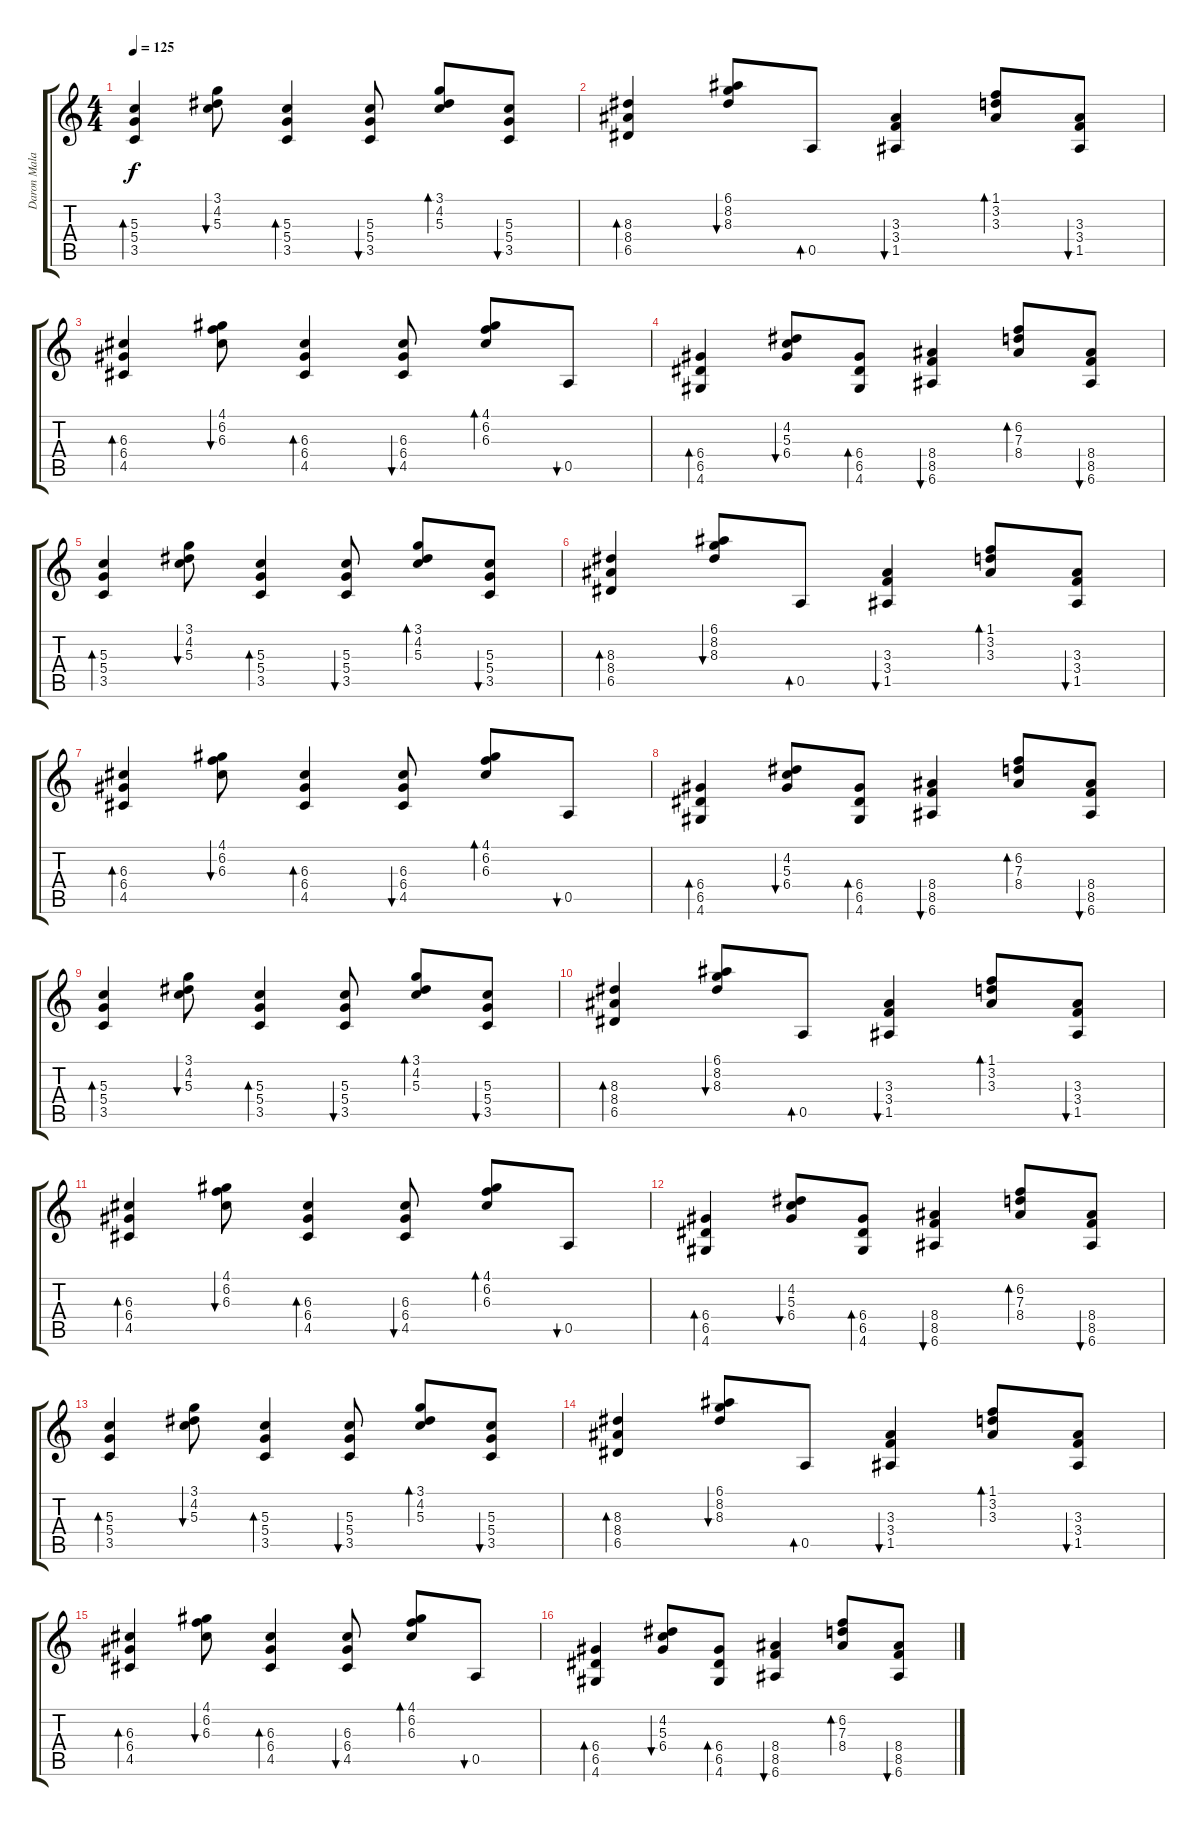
\track ("Daron Malakian" "Daron Mala") {instrument acousticguitarsteel}
\staff {score tabs}
\tuning (E4 B3 G3 D3 A2 E2) {hide}
\ts (4 4)
\tempo 125
\clef g2
\ks c
(5.3 5.4 3.5).4{bd 60 dy f} (3.1 4.2 5.3).8{bu 60} (5.3 5.4 3.5).4{bd 60} (5.3 5.4 3.5).8{bu 60} (3.1 4.2 5.3).8{bd 60} (5.3 5.4 3.5).8{bu 60} |
(8.3 8.4 6.5).4{bd 60} (6.1 8.2 8.3).8{bu 60} 0.5.8{bd 60} (3.3 3.4 1.5).4{bu 60} (1.1 3.2 3.3).8{bd 60} (3.3 3.4 1.5).8{bu 60} |
(6.3 6.4 4.5).4{bd 60} (4.1 6.2 6.3).8{bu 60} (6.3 6.4 4.5).4{bd 60} (6.3 6.4 4.5).8{bu 60} (4.1 6.2 6.3).8{bd 60} 0.5.8{bu 60} |
(6.4 6.5 4.6).4{bd 60} (4.2 5.3 6.4).8{bu 60} (6.4 6.5 4.6).8{bd 60} (8.4 8.5 6.6).4{bu 60} (6.2 7.3 8.4).8{bd 60} (8.4 8.5 6.6).8{bu 60} |
(5.3 5.4 3.5).4{bd 60} (3.1 4.2 5.3).8{bu 60} (5.3 5.4 3.5).4{bd 60} (5.3 5.4 3.5).8{bu 60} (3.1 4.2 5.3).8{bd 60} (5.3 5.4 3.5).8{bu 60} |
(8.3 8.4 6.5).4{bd 60} (6.1 8.2 8.3).8{bu 60} 0.5.8{bd 60} (3.3 3.4 1.5).4{bu 60} (1.1 3.2 3.3).8{bd 60} (3.3 3.4 1.5).8{bu 60} |
(6.3 6.4 4.5).4{bd 60} (4.1 6.2 6.3).8{bu 60} (6.3 6.4 4.5).4{bd 60} (6.3 6.4 4.5).8{bu 60} (4.1 6.2 6.3).8{bd 60} 0.5.8{bu 60} |
(6.4 6.5 4.6).4{bd 60} (4.2 5.3 6.4).8{bu 60} (6.4 6.5 4.6).8{bd 60} (8.4 8.5 6.6).4{bu 60} (6.2 7.3 8.4).8{bd 60} (8.4 8.5 6.6).8{bu 60} |
(5.3 5.4 3.5).4{bd 60} (3.1 4.2 5.3).8{bu 60} (5.3 5.4 3.5).4{bd 60} (5.3 5.4 3.5).8{bu 60} (3.1 4.2 5.3).8{bd 60} (5.3 5.4 3.5).8{bu 60} |
(8.3 8.4 6.5).4{bd 60} (6.1 8.2 8.3).8{bu 60} 0.5.8{bd 60} (3.3 3.4 1.5).4{bu 60} (1.1 3.2 3.3).8{bd 60} (3.3 3.4 1.5).8{bu 60} |
(6.3 6.4 4.5).4{bd 60} (4.1 6.2 6.3).8{bu 60} (6.3 6.4 4.5).4{bd 60} (6.3 6.4 4.5).8{bu 60} (4.1 6.2 6.3).8{bd 60} 0.5.8{bu 60} |
(6.4 6.5 4.6).4{bd 60} (4.2 5.3 6.4).8{bu 60} (6.4 6.5 4.6).8{bd 60} (8.4 8.5 6.6).4{bu 60} (6.2 7.3 8.4).8{bd 60} (8.4 8.5 6.6).8{bu 60} |
(5.3 5.4 3.5).4{bd 60} (3.1 4.2 5.3).8{bu 60} (5.3 5.4 3.5).4{bd 60} (5.3 5.4 3.5).8{bu 60} (3.1 4.2 5.3).8{bd 60} (5.3 5.4 3.5).8{bu 60} |
(8.3 8.4 6.5).4{bd 60} (6.1 8.2 8.3).8{bu 60} 0.5.8{bd 60} (3.3 3.4 1.5).4{bu 60} (1.1 3.2 3.3).8{bd 60} (3.3 3.4 1.5).8{bu 60} |
(6.3 6.4 4.5).4{bd 60} (4.1 6.2 6.3).8{bu 60} (6.3 6.4 4.5).4{bd 60} (6.3 6.4 4.5).8{bu 60} (4.1 6.2 6.3).8{bd 60} 0.5.8{bu 60} |
(6.4 6.5 4.6).4{bd 60} (4.2 5.3 6.4).8{bu 60} (6.4 6.5 4.6).8{bd 60} (8.4 8.5 6.6).4{bu 60} (6.2 7.3 8.4).8{bd 60} (8.4 8.5 6.6).8{bu 60}
